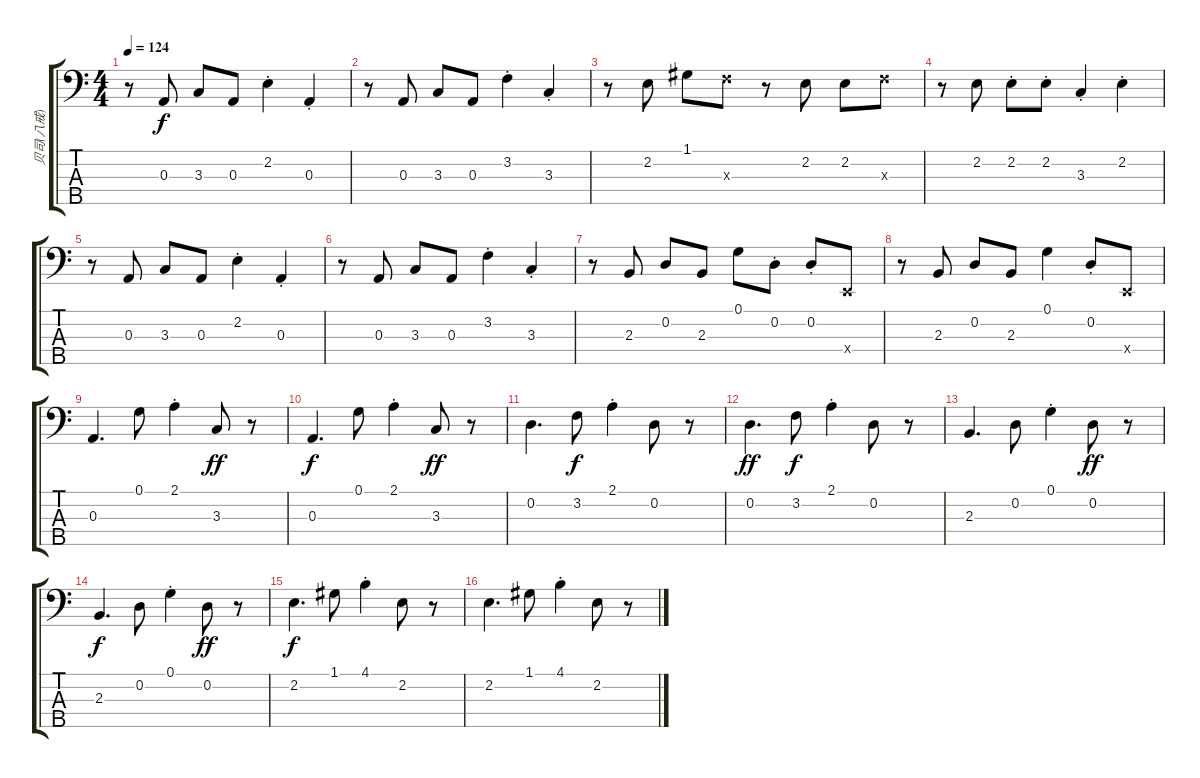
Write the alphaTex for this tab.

\track ("贝司(八戒)" "贝司(八戒)") {instrument electricbassfinger}
\staff {score tabs}
\tuning (G2 D2 A1 E1 B0) {hide}
\ts (4 4)
\tempo 124
\clef f4
\ks c
r.8{dy f} 0.3.8 3.3.8 0.3.8 2.2{st}.4 0.3{st}.4 |
r.8 0.3.8 3.3.8 0.3.8 3.2{st}.4 3.3{st}.4 |
r.8 2.2.8 1.1.8 8.3{x}.8 r.8 2.2.8 2.2.8 8.3{x}.8 |
r.8 2.2.8 2.2{st}.8 2.2{st}.8 3.3{st}.4 2.2{st}.4 |
r.8 0.3.8 3.3.8 0.3.8 2.2{st}.4 0.3{st}.4 |
r.8 0.3.8 3.3.8 0.3.8 3.2{st}.4 3.3{st}.4 |
r.8 2.3.8 0.2.8 2.3.8 0.1.8 0.2{st}.8 0.2{st}.8 0.4{x}.8 |
r.8 2.3.8 0.2.8 2.3.8 0.1.4 0.2{st}.8 0.4{x}.8 |
0.3.4{d volume 16 instrument electricbassfinger} 0.1.8 2.1{st}.4 3.3.8{dy ff} r.8 |
0.3.4{d dy f volume 16 instrument electricbassfinger} 0.1.8 2.1{st}.4 3.3.8{dy ff} r.8 |
0.2.4{d} 3.2.8{dy f} 2.1{st}.4 0.2.8 r.8 |
0.2.4{d dy ff} 3.2.8{dy f} 2.1{st}.4 0.2.8 r.8 |
2.3.4{d} 0.2.8 0.1{st}.4 0.2.8{dy ff} r.8 |
2.3.4{d dy f} 0.2.8 0.1{st}.4 0.2.8{dy ff} r.8 |
2.2.4{d dy f} 1.1.8 4.1{st}.4 2.2.8 r.8 |
2.2.4{d} 1.1.8 4.1{st}.4 2.2.8 r.8
